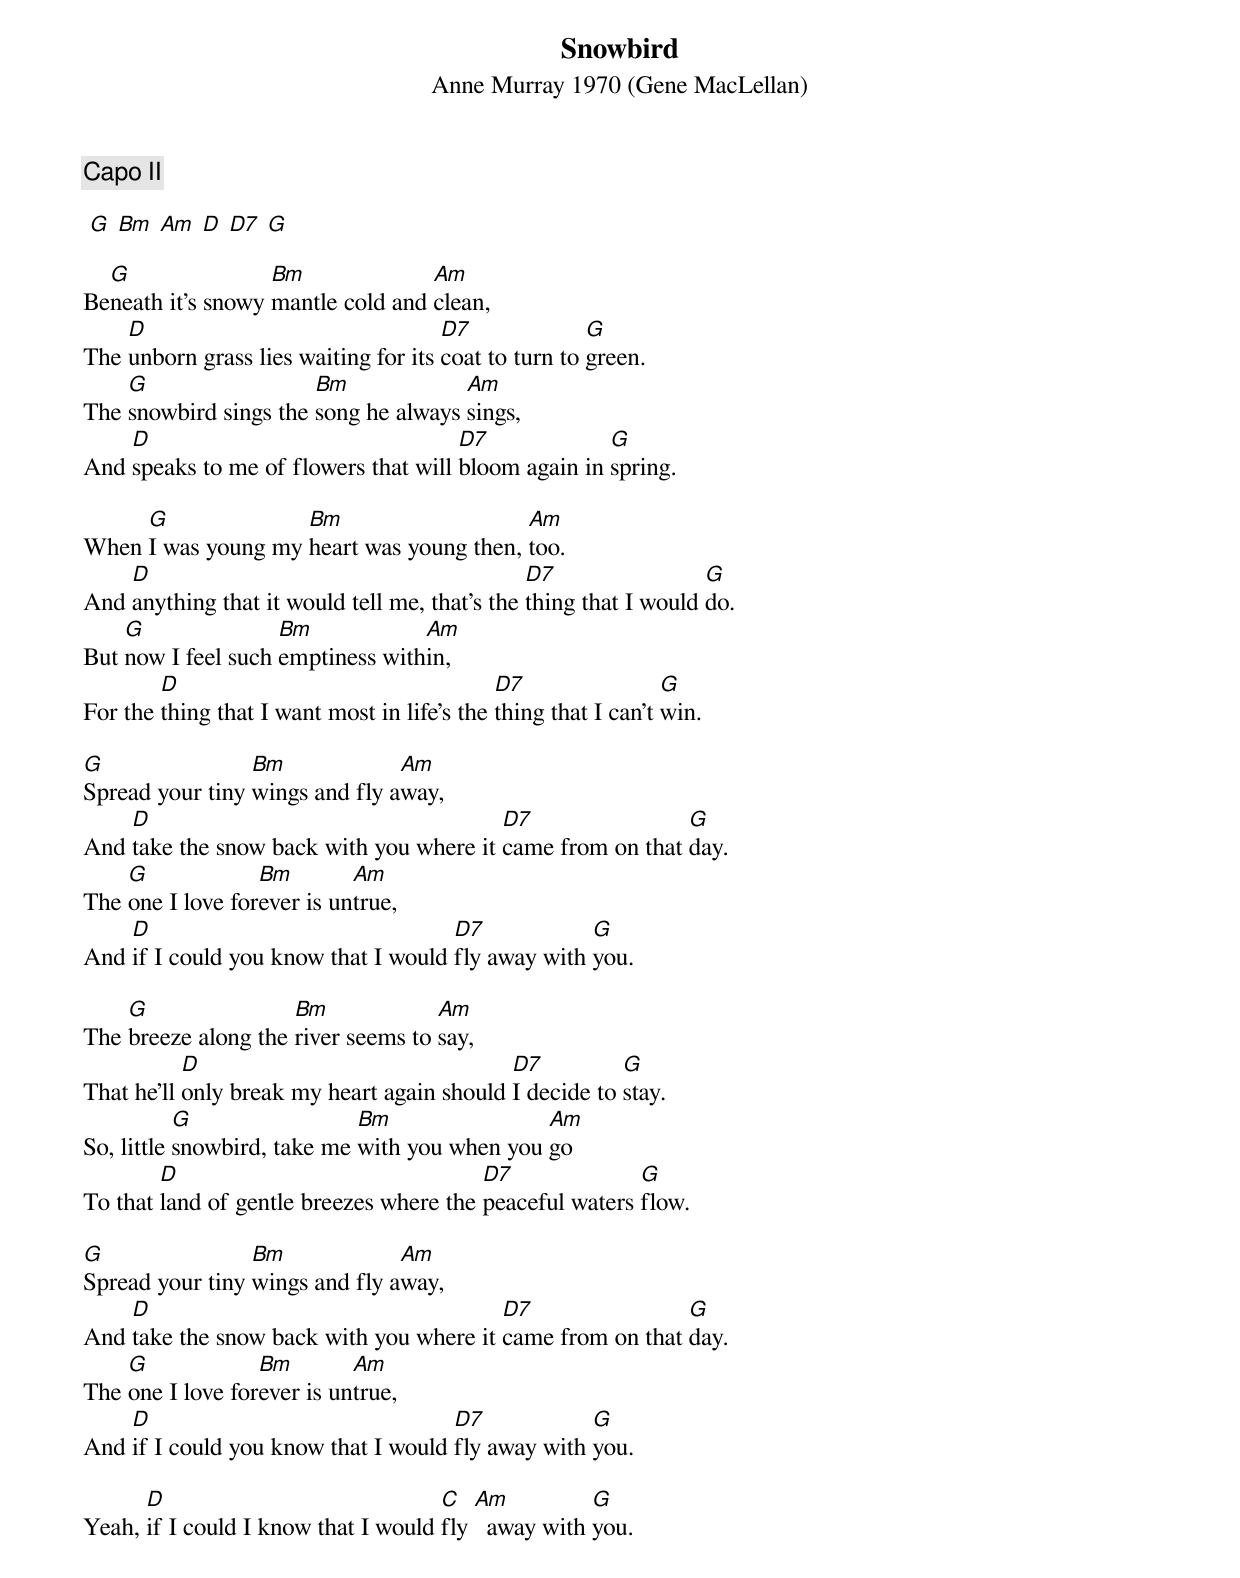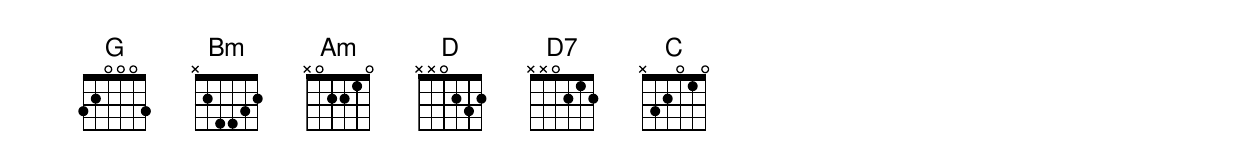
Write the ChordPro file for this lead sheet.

{title: Snowbird}
{subtitle: Anne Murray 1970 (Gene MacLellan)}
{c:Capo II}

 [G] [Bm] [Am] [D] [D7] [G]

Be[G]neath it's snowy [Bm]mantle cold and [Am]clean,
The [D]unborn grass lies waiting for its [D7]coat to turn to [G]green.
The [G]snowbird sings the [Bm]song he always [Am]sings,
And [D]speaks to me of flowers that will [D7]bloom again in [G]spring.

When [G]I was young my [Bm]heart was young then, [Am]too.
And [D]anything that it would tell me, that's the [D7]thing that I would [G]do.
But [G]now I feel such [Bm]emptiness with[Am]in,
For the [D]thing that I want most in life's the [D7]thing that I can't [G]win.

[G]Spread your tiny [Bm]wings and fly a[Am]way,
And [D]take the snow back with you where it [D7]came from on that [G]day.
The [G]one I love for[Bm]ever is un[Am]true,
And [D]if I could you know that I would [D7]fly away with [G]you.

The [G]breeze along the [Bm]river seems to [Am]say,
That he'll [D]only break my heart again should [D7]I decide to [G]stay.
So, little [G]snowbird, take me [Bm]with you when you [Am]go
To that [D]land of gentle breezes where the [D7]peaceful waters [G]flow.

[G]Spread your tiny [Bm]wings and fly a[Am]way,
And [D]take the snow back with you where it [D7]came from on that [G]day.
The [G]one I love for[Bm]ever is un[Am]true,
And [D]if I could you know that I would [D7]fly away with [G]you.

Yeah, [D]if I could I know that I would [C]fly [Am]  away with [G]you.
